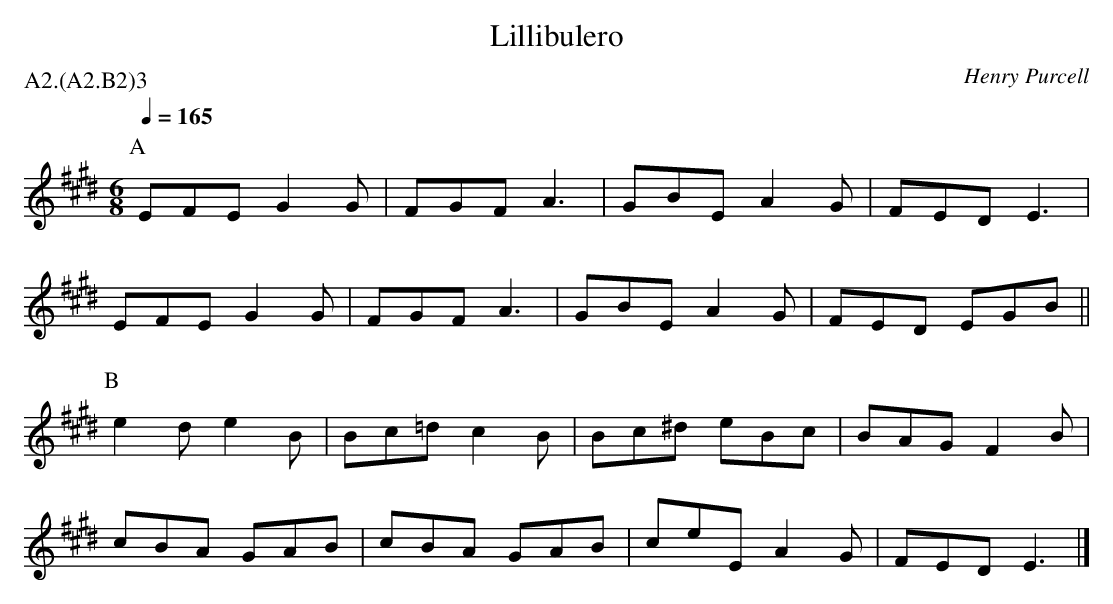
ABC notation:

X:1
T:Lillibulero
C:Henry Purcell
M:6/8
L:1/8
Q:1/4=165
P:A2.(A2.B2)3
K:Emaj
P:A
EFE G2 G | FGF A3 | GBE A2 G | FED E3 |
EFE G2 G | FGF A3 | GBE A2 G | FED EGB ||
P:B
e2 d e2 B | Bc=d c2 B | Bc^d eBc | BAG F2 B |
cBA GAB | cBA GAB | ceE A2 G | FED E3 |]
